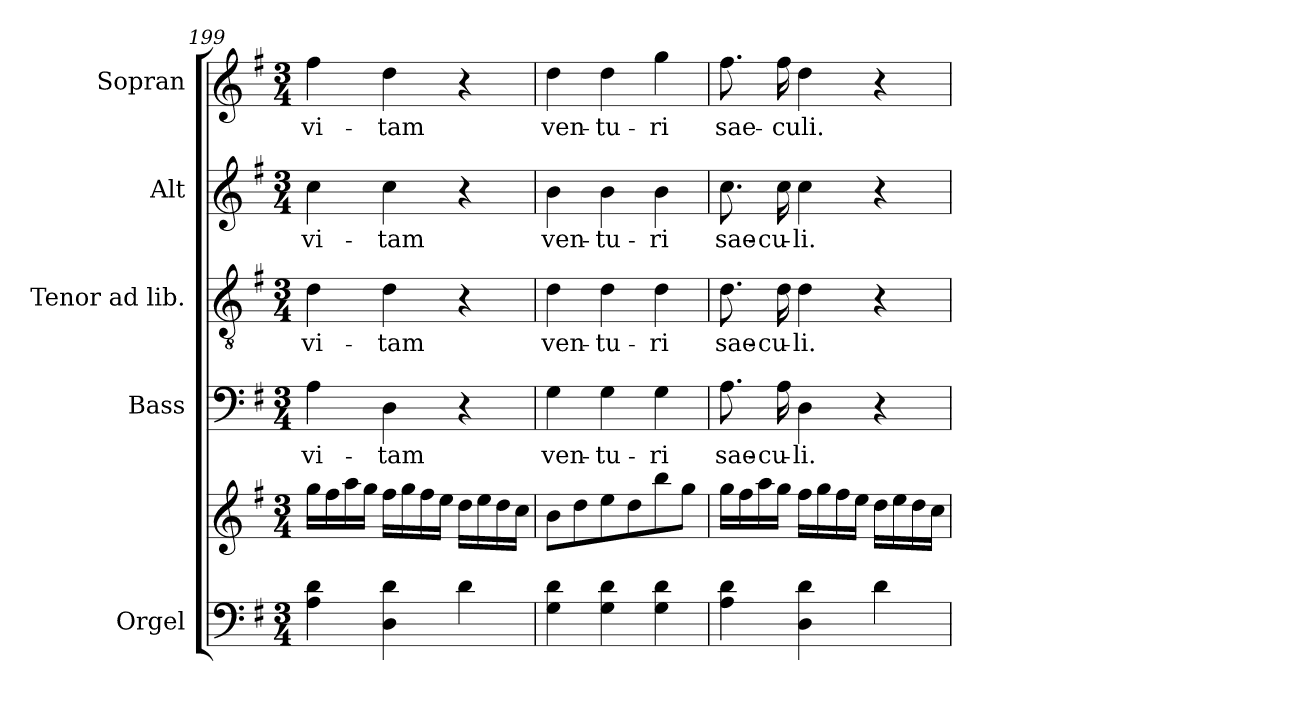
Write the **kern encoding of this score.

**kern	**kern	**kern	**text	**kern	**text	**kern	**text	**kern	**text
*part5	*part5	*part4	*part4	*part3	*part3	*part2	*part2	*part1	*part1
*staff6	*staff5	*staff4	*staff4	*staff3	*staff3	*staff2	*staff2	*staff1	*staff1
*I"Orgel	*	*I"Bass	*	*I"Tenor ad lib.	*	*I"Alt	*	*I"Sopran	*
*I'Org.	*	*I'B.	*	*I'T.	*	*I'A.	*	*I'S.	*
*clefF4	*clefG2	*clefF4	*	*clefGv2	*	*clefG2	*	*clefG2	*
*k[f#]	*k[f#]	*k[f#]	*	*k[f#]	*	*k[f#]	*	*k[f#]	*
*G:	*G:	*G:	*	*G:	*	*G:	*	*G:	*
*M3/4	*M3/4	*M3/4	*	*M3/4	*	*M3/4	*	*M3/4	*
=199	=199	=199	=199	=199	=199	=199	=199	=199	=199
!	!	!	!LO:LY:b	!	!LO:LY:b	!	!LO:LY:b	!	!LO:LY:b
4A\ 4d\	16gg\LL	4A\	vi-	4d\	vi-	4cc\	vi-	4ff#\	vi-
.	16ff#\	.	.	.	.	.	.	.	.
.	16aa\	.	.	.	.	.	.	.	.
.	16gg\JJ	.	.	.	.	.	.	.	.
!	!	!	!LO:LY:b	!	!LO:LY:b	!	!LO:LY:b	!	!LO:LY:b
4D\ 4d\	16ff#\LL	4D\	-tam	4d\	-tam	4cc\	-tam	4dd\	-tam
.	16gg\	.	.	.	.	.	.	.	.
.	16ff#\	.	.	.	.	.	.	.	.
.	16ee\JJ	.	.	.	.	.	.	.	.
4d\	16dd\LL	4r	.	4r	.	4r	.	4r	.
.	16ee\	.	.	.	.	.	.	.	.
.	16dd\	.	.	.	.	.	.	.	.
.	16cc\JJ	.	.	.	.	.	.	.	.
=200	=200	=200	=200	=200	=200	=200	=200	=200	=200
!	!	!	!LO:LY:b	!	!LO:LY:b	!	!LO:LY:b	!	!LO:LY:b
4G\ 4d\	8b\L	4G\	ven-	4d\	ven-	4b\	ven-	4dd\	ven-
.	8dd\	.	.	.	.	.	.	.	.
!	!	!	!LO:LY:b	!	!LO:LY:b	!	!LO:LY:b	!	!LO:LY:b
4G\ 4d\	8ee\	4G\	-tu-	4d\	-tu-	4b\	-tu-	4dd\	-tu-
.	8dd\	.	.	.	.	.	.	.	.
!	!	!	!LO:LY:b	!	!LO:LY:b	!	!LO:LY:b	!	!LO:LY:b
4G\ 4d\	8bb\	4G\	-ri	4d\	-ri	4b\	-ri	4gg\	-ri
.	8gg\J	.	.	.	.	.	.	.	.
=201	=201	=201	=201	=201	=201	=201	=201	=201	=201
!	!	!	!LO:LY:b	!	!LO:LY:b	!	!LO:LY:b	!	!LO:LY:b
4A\ 4d\	16gg\LL	8.A\	sae-	8.d\	sae-	8.cc\	sae-	8.ff#\	sae-
.	16ff#\	.	.	.	.	.	.	.	.
.	16aa\	.	.	.	.	.	.	.	.
!	!	!	!LO:LY:b	!	!LO:LY:b	!	!LO:LY:b	!	!LO:LY:b
.	16gg\JJ	16A\	-cu-	16d\	-cu-	16cc\	-cu-	16ff#\	-culi.
!	!	!	!LO:LY:b	!	!LO:LY:b	!	!LO:LY:b	!	!
4D\ 4d\	16ff#\LL	4D\	-li.	4d\	-li.	4cc\	-li.	4dd\	.
.	16gg\	.	.	.	.	.	.	.	.
.	16ff#\	.	.	.	.	.	.	.	.
.	16ee\JJ	.	.	.	.	.	.	.	.
4d\	16dd\LL	4r	.	4r	.	4r	.	4r	.
.	16ee\	.	.	.	.	.	.	.	.
.	16dd\	.	.	.	.	.	.	.	.
.	16cc\JJ	.	.	.	.	.	.	.	.
=	=	=	=	=	=	=	=	=	=
*-	*-	*-	*-	*-	*-	*-	*-	*-	*-
